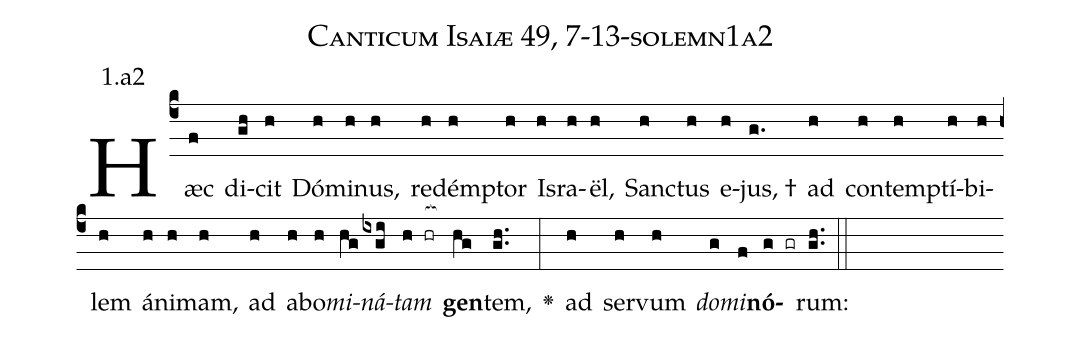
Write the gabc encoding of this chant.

name: Canticum Isaiæ 49, 7-13-solemn1a2;
annotation: 1.a2;
%%
(c4)Hæc(f) di(gh)cit(h) Dó(h)mi(h)nus,(h) re(h)dém(h)ptor(h) Is(h)ra(h)ël,(h) San(h)ctus(h) e(h)jus, †(g.) ad(h) con(h)tem(h)ptí(h)bi(h)lem(h) á(h)ni(h)mam,(h) ad(h) a(h)bo(h)<i>mi</i>(hg)<i>ná</i>(ixgi)<i>tam</i>(h hr[ocb:1{]) <b>gen</b>(hg[ocb:0}])tem,(gh..) <v>\greheightstar</v>(:) ad(h) ser(h)vum(h) <i>do</i>(g)<i>mi</i>(f)<b>nó</b>(g gr)rum:(gh..) (::)


%E(h) u(h) o(g) u(f) a(g) e.(gh..) (::)
